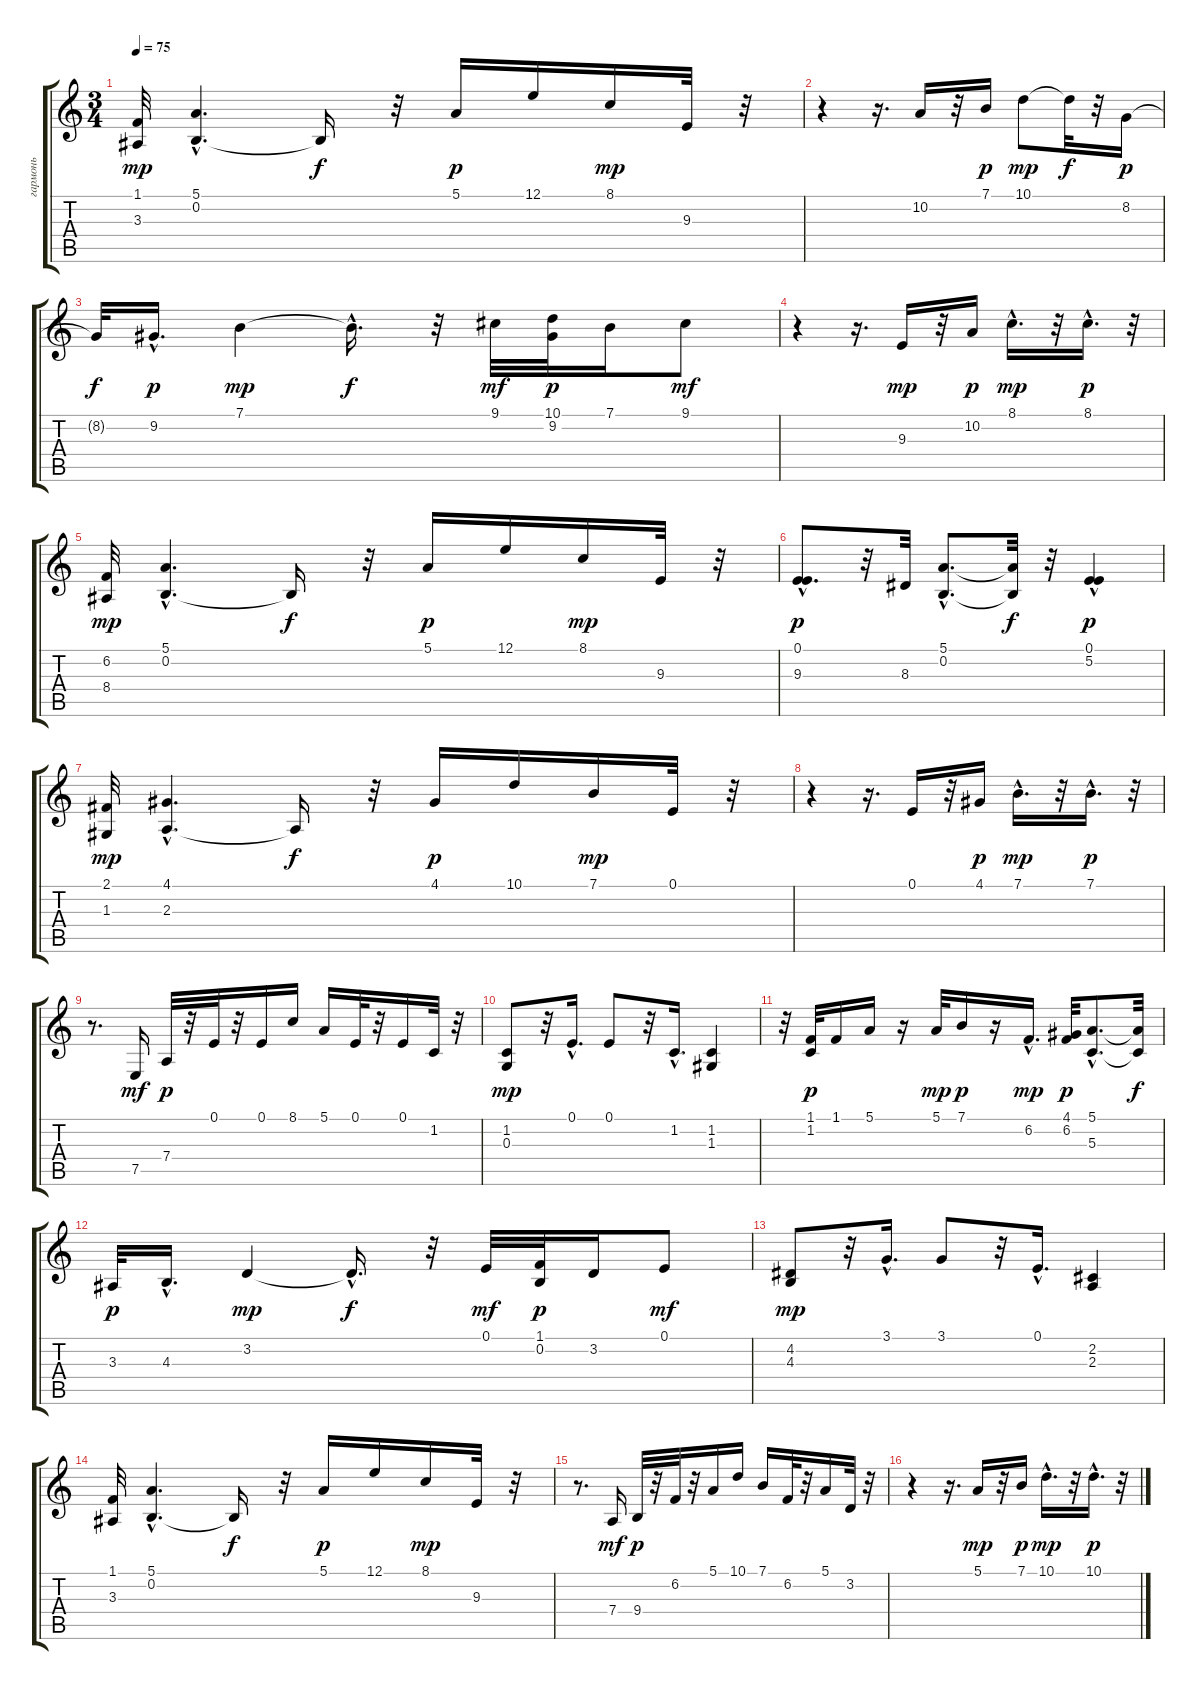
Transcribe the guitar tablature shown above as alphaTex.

\track ("гармонь" "гармонь") {instrument harmonica}
\staff {score tabs}
\tuning (E4 B3 G3 D3 A2 E2) {hide}
\ts (3 4)
\tempo 75
\clef g2
\ks c
(1.1 3.3).32{dy mp} (5.1{hac} 0.2{hac}).4{d} 0.2{t}.16{dy f} r.32 5.1.16{dy p} 12.1.16 8.1.16{dy mp} 9.3.32 r.32 |
r.4 r.16{d} 10.2.16 r.32 7.1.16{dy p} 10.1.8{dy mp} 10.1{t}.32{dy f} r.32 8.2.16{dy p} |
8.2{t}.32{dy f} 9.2{hac}.16{d dy p} 7.1.4{dy mp} 7.1{hac t}.16{d dy f} r.32 9.1.32{dy mf} (10.1 9.2).32{dy p} 7.1.16 9.1.8{dy mf} |
r.4 r.16{d} 9.3.16{dy mp} r.32 10.2.16{dy p} 8.1{hac}.16{d dy mp} r.32 8.1{hac}.16{d dy p} r.32 |
(6.2 8.4).32{dy mp volume 5} (5.1{hac} 0.2{hac}).4{d} 0.2{t}.16{dy f} r.32 5.1.16{dy p} 12.1.16 8.1.16{dy mp} 9.3.32 r.32 |
(0.1{hac} 9.3).8{d dy p} r.32 8.3.32 (5.1{hac} 0.2{hac}).8{d} (5.1{t} 0.2{t}).32{dy f} r.32 (0.1{hac} 5.2).4{dy p} |
(2.1 1.3).32{dy mp} (4.1{hac} 2.3{hac}).4{d} 2.3{t}.16{dy f} r.32 4.1.16{dy p} 10.1.16 7.1.16{dy mp} 0.1.32 r.32 |
r.4 r.16{d} 0.1.16 r.32 4.1.16{dy p} 7.1{hac}.16{d dy mp} r.32 7.1{hac}.16{d dy p} r.32 |
r.8{d} 7.5.16{dy mf} 7.4.32{dy p} r.32 0.1.32 r.32 0.1.16 8.1.16 5.1.16 0.1.32 r.32 0.1.16 1.2.32 r.32 |
(1.2 0.3).8{dy mp} r.32 0.1{hac}.16{d} 0.1.8 r.32 1.2{hac}.16{d} (1.2 1.3).4 |
r.32 (1.1 1.2).32{dy p} 1.1.16 5.1.16 r.16 5.1.32{dy mp} 7.1.16{dy p} r.16 6.2{hac}.16{d dy mp} (4.1 6.2).32{dy p} (5.1{hac} 5.3{hac}).8{d} (5.1{t} 5.3{t}).32{dy f} |
3.3.32{dy p} 4.3{hac}.16{d} 3.2.4{dy mp} 3.2{hac t}.16{d dy f} r.32 0.1.32{dy mf} (1.1 0.2).32{dy p} 3.2.16 0.1.8{dy mf} |
(4.2 4.3).8{dy mp} r.32 3.1{hac}.16{d} 3.1.8 r.32 0.1{hac}.16{d} (2.2 2.3).4 |
(1.1 3.3).32 (5.1{hac} 0.2{hac}).4{d} 0.2{t}.16{dy f} r.32 5.1.16{dy p} 12.1.16 8.1.16{dy mp} 9.3.32 r.32 |
r.8{d} 7.4.16{dy mf} 9.4.32{dy p} r.32 6.2.32 r.32 5.1.16 10.1.16 7.1.16 6.2.32 r.32 5.1.16 3.2.32 r.32 |
r.4 r.16{d} 5.1.16{dy mp} r.32 7.1.16{dy p} 10.1{hac}.16{d dy mp} r.32 10.1{hac}.16{d dy p} r.32
